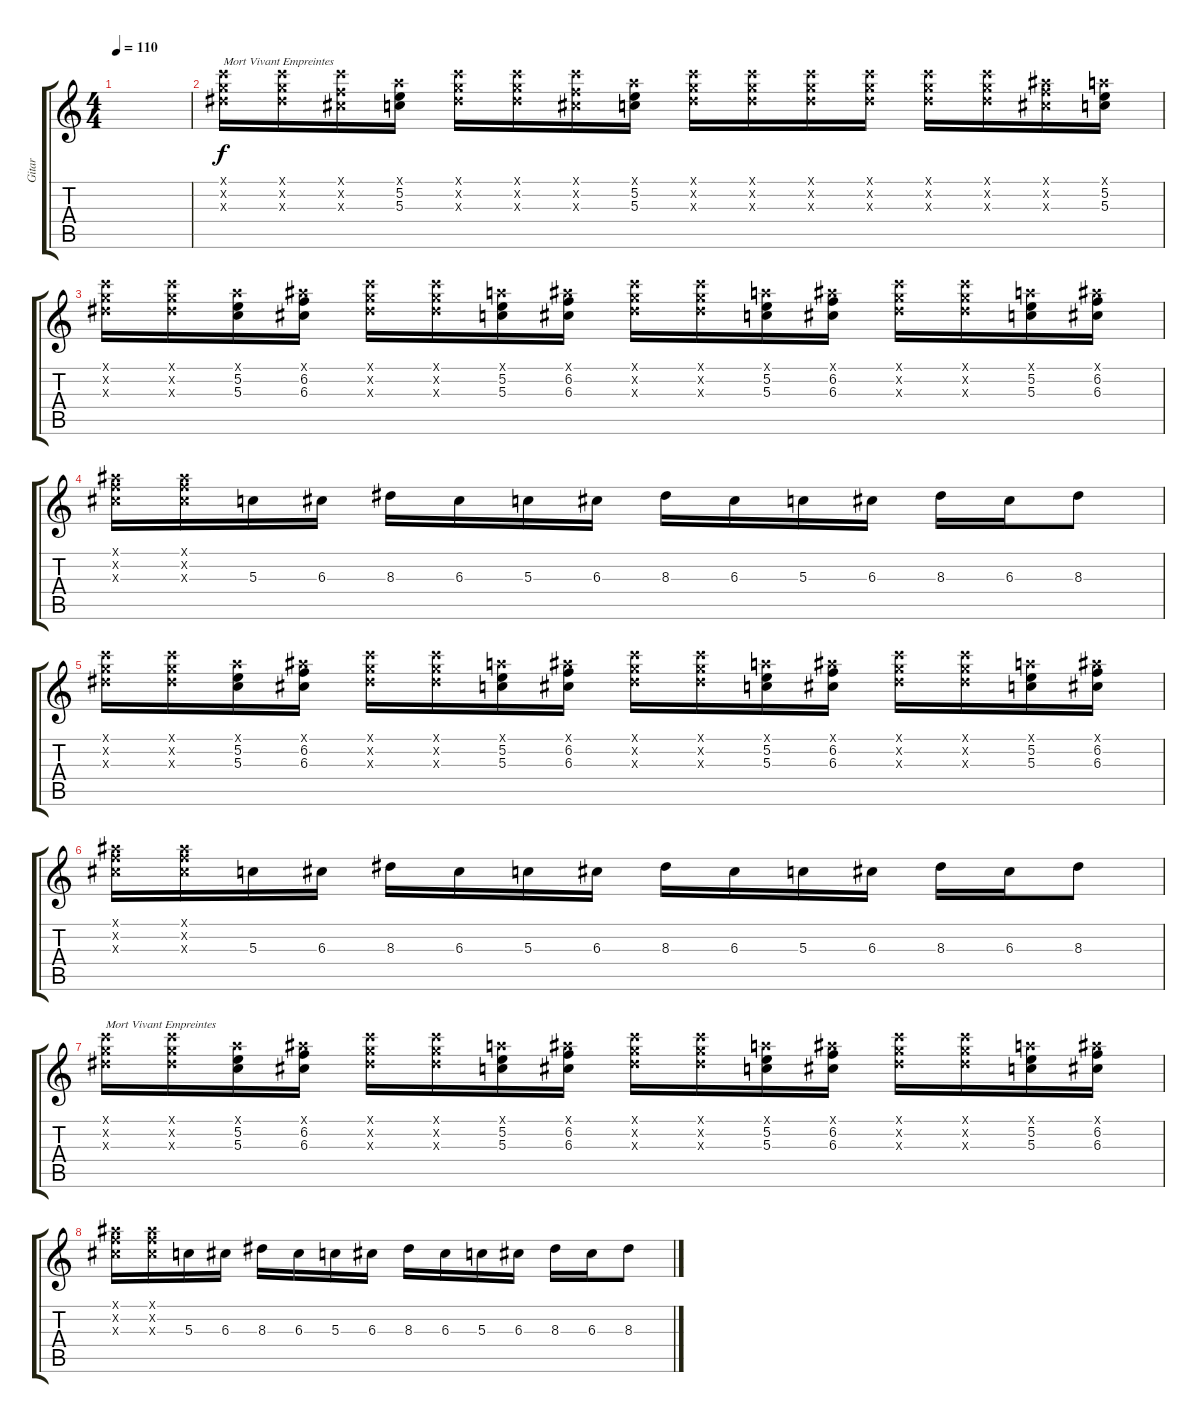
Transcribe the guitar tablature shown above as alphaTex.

\track ("Gitar " "Gitar ") {instrument distortionguitar}
\staff {score tabs}
\tuning (E4 B3 G3 D3 A2 E2) {hide}
\ts (4 4)
\tempo 110
\clef g2
\ks c
|
(8.1{x} 8.2{x} 8.3{x}).16{txt "Mort Vivant Empreintes"} (8.1{x} 8.2{x} 8.3{x}).16 (8.1{x} 6.2{x} 6.3{x}).16 (5.1{x} 5.2 5.3).16 (8.1{x} 8.2{x} 8.3{x}).16 (8.1{x} 8.2{x} 8.3{x}).16 (8.1{x} 6.2{x} 6.3{x}).16 (5.1{x} 5.2 5.3).16 (8.1{x} 8.2{x} 8.3{x}).16 (8.1{x} 8.2{x} 8.3{x}).16 (8.1{x} 8.2{x} 8.3{x}).16 (8.1{x} 8.2{x} 8.3{x}).16 (8.1{x} 8.2{x} 8.3{x}).16 (8.1{x} 8.2{x} 8.3{x}).16 (6.1{x} 6.2{x} 6.3{x}).16 (5.1{x} 5.2 5.3).16 |
(8.1{x} 8.2{x} 8.3{x}).16 (8.1{x} 8.2{x} 8.3{x}).16 (5.1{x} 5.2 5.3).16 (6.1{x} 6.2 6.3).16 (8.1{x} 8.2{x} 8.3{x}).16 (8.1{x} 8.2{x} 8.3{x}).16 (5.1{x} 5.2 5.3).16 (6.1{x} 6.2 6.3).16 (8.1{x} 8.2{x} 8.3{x}).16 (8.1{x} 8.2{x} 8.3{x}).16 (5.1{x} 5.2 5.3).16 (6.1{x} 6.2 6.3).16 (8.1{x} 8.2{x} 8.3{x}).16 (8.1{x} 8.2{x} 8.3{x}).16 (5.1{x} 5.2 5.3).16 (6.1{x} 6.2 6.3).16 |
(6.1{x} 6.2{x} 6.3{x}).16 (6.1{x} 6.2{x} 6.3{x}).16 5.3.16 6.3.16 8.3.16 6.3.16 5.3.16 6.3.16 8.3.16 6.3.16 5.3.16 6.3.16 8.3.16 6.3.16 8.3.8 |
(8.1{x} 8.2{x} 8.3{x}).16 (8.1{x} 8.2{x} 8.3{x}).16 (5.1{x} 5.2 5.3).16 (6.1{x} 6.2 6.3).16 (8.1{x} 8.2{x} 8.3{x}).16 (8.1{x} 8.2{x} 8.3{x}).16 (5.1{x} 5.2 5.3).16 (6.1{x} 6.2 6.3).16 (8.1{x} 8.2{x} 8.3{x}).16 (8.1{x} 8.2{x} 8.3{x}).16 (5.1{x} 5.2 5.3).16 (6.1{x} 6.2 6.3).16 (8.1{x} 8.2{x} 8.3{x}).16 (8.1{x} 8.2{x} 8.3{x}).16 (5.1{x} 5.2 5.3).16 (6.1{x} 6.2 6.3).16 |
(6.1{x} 6.2{x} 6.3{x}).16 (6.1{x} 6.2{x} 6.3{x}).16 5.3.16 6.3.16 8.3.16 6.3.16 5.3.16 6.3.16 8.3.16 6.3.16 5.3.16 6.3.16 8.3.16 6.3.16 8.3.8 |
(8.1{x} 8.2{x} 8.3{x}).16{txt "Mort Vivant Empreintes"} (8.1{x} 8.2{x} 8.3{x}).16 (5.1{x} 5.2 5.3).16 (6.1{x} 6.2 6.3).16 (8.1{x} 8.2{x} 8.3{x}).16 (8.1{x} 8.2{x} 8.3{x}).16 (5.1{x} 5.2 5.3).16 (6.1{x} 6.2 6.3).16 (8.1{x} 8.2{x} 8.3{x}).16 (8.1{x} 8.2{x} 8.3{x}).16 (5.1{x} 5.2 5.3).16 (6.1{x} 6.2 6.3).16 (8.1{x} 8.2{x} 8.3{x}).16 (8.1{x} 8.2{x} 8.3{x}).16 (5.1{x} 5.2 5.3).16 (6.1{x} 6.2 6.3).16 |
(6.1{x} 6.2{x} 6.3{x}).16 (6.1{x} 6.2{x} 6.3{x}).16 5.3.16 6.3.16 8.3.16 6.3.16 5.3.16 6.3.16 8.3.16 6.3.16 5.3.16 6.3.16 8.3.16 6.3.16 8.3.8
